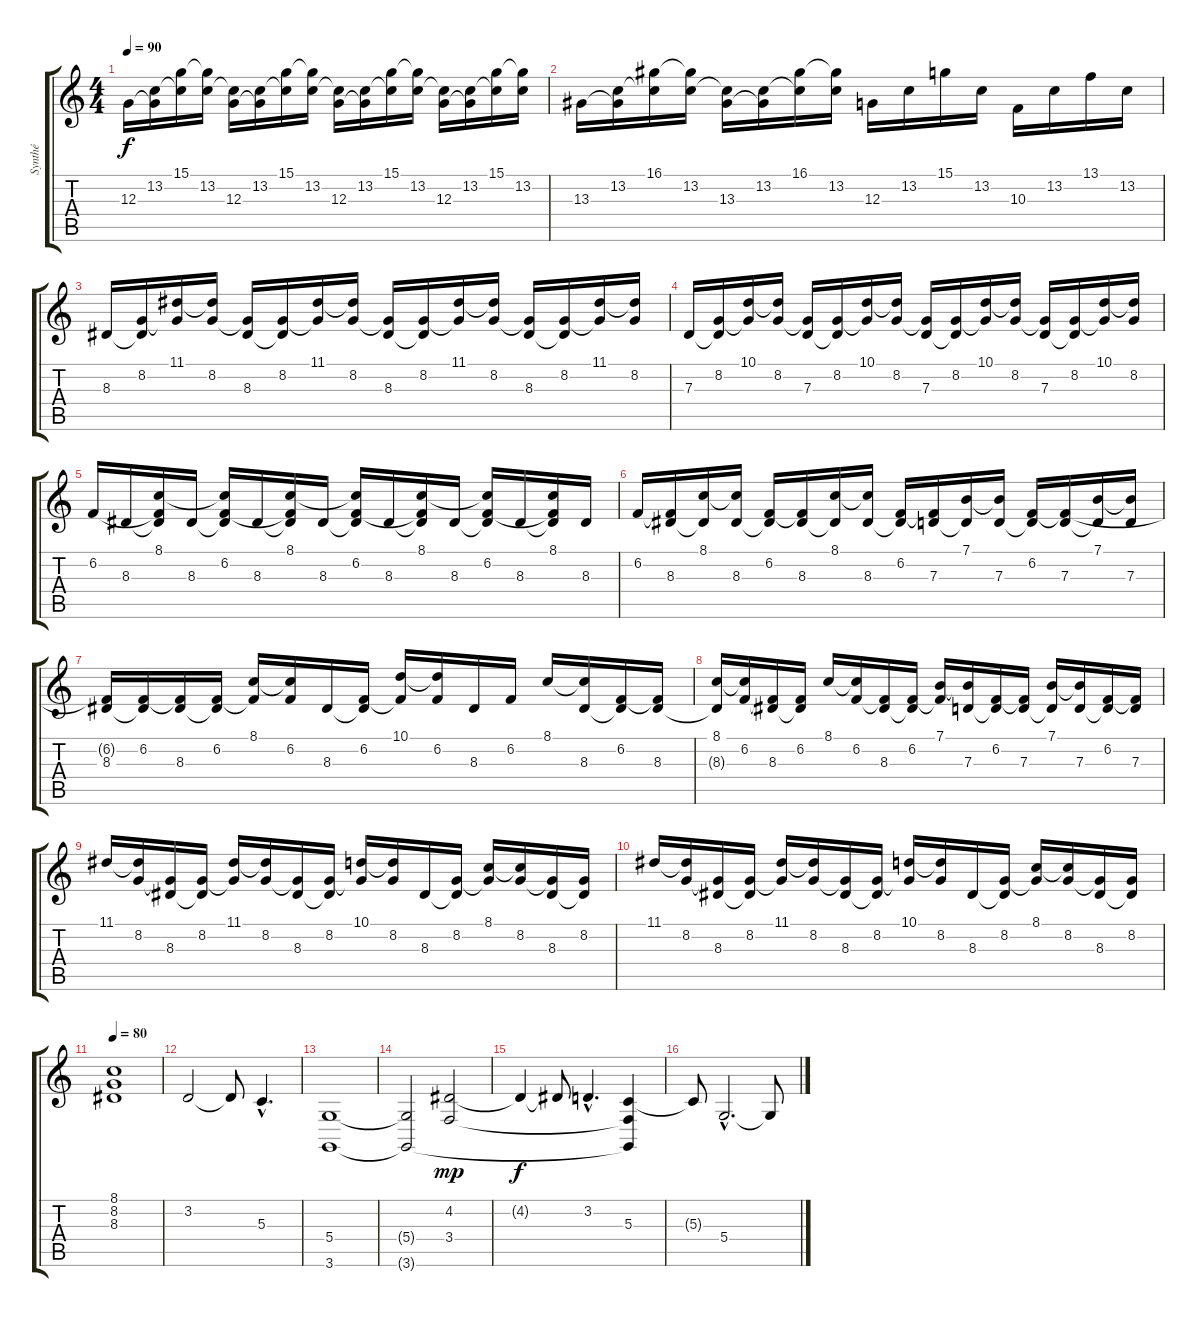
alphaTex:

\track ("Synthé" "Synthé") {instrument pad1newage}
\staff {score tabs}
\tuning (E4 B3 G3 D3 A2 E2) {hide}
\ts (4 4)
\tempo 90
\clef g2
\ks c
12.3.16{dy f} (13.2 12.3{t}).16 (15.1 13.2{t}).16 (15.1{t} 13.2).16 (13.2{t} 12.3).16 (13.2 12.3{t}).16 (15.1 13.2{t}).16 (15.1{t} 13.2).16 (13.2{t} 12.3).16 (13.2 12.3{t}).16 (15.1 13.2{t}).16 (15.1{t} 13.2).16 (13.2{t} 12.3).16 (13.2 12.3{t}).16 (15.1 13.2{t}).16 (15.1{t} 13.2).16 |
13.3.16 (13.2 13.3{t}).16 (16.1 13.2{t}).16 (16.1{t} 13.2).16 (13.2{t} 13.3).16 (13.2 13.3{t}).16 (16.1 13.2{t}).16 (16.1{t} 13.2).16 12.3.16 13.2.16 15.1.16 13.2.16 10.3.16 13.2.16 13.1.16 13.2.16 |
8.3.16 (8.2 8.3{t}).16 (11.1 8.2{t}).16 (11.1{t} 8.2).16 (8.2{t} 8.3).16 (8.2 8.3{t}).16 (11.1 8.2{t}).16 (11.1{t} 8.2).16 (8.2{t} 8.3).16 (8.2 8.3{t}).16 (11.1 8.2{t}).16 (11.1{t} 8.2).16 (8.2{t} 8.3).16 (8.2 8.3{t}).16 (11.1 8.2{t}).16 (11.1{t} 8.2).16 |
7.3.16 (8.2 7.3{t}).16 (10.1 8.2{t}).16 (10.1{t} 8.2).16 (8.2{t} 7.3).16 (8.2 7.3{t}).16 (10.1 8.2{t}).16 (10.1{t} 8.2).16 (8.2{t} 7.3).16 (8.2 7.3{t}).16 (10.1 8.2{t}).16 (10.1{t} 8.2).16 (8.2{t} 7.3).16 (8.2 7.3{t}).16 (10.1 8.2{t}).16 (10.1{t} 8.2).16 |
6.2.16 8.3.16 (8.1 6.2{t} 8.3{t}).16 8.3.16 (8.1{t} 6.2 8.3{t}).16 8.3.16 (8.1 6.2{t} 8.3{t}).16 8.3.16 (8.1{t} 6.2 8.3{t}).16 8.3.16 (8.1 6.2{t} 8.3{t}).16 8.3.16 (8.1{t} 6.2 8.3{t}).16 8.3.16 (8.1 6.2{t} 8.3{t}).16 8.3.16 |
6.2.16 (6.2{t} 8.3).16 (8.1 8.3{t}).16 (8.1{t} 8.3).16 (6.2 8.3{t}).16 (6.2{t} 8.3).16 (8.1 8.3{t}).16 (8.1{t} 8.3).16 (6.2 8.3{t}).16 (6.2{t} 7.3).16 (7.1 7.3{t}).16 (7.1{t} 7.3).16 (6.2 7.3{t}).16 (6.2{t} 7.3).16 (7.1 7.3{t}).16 (7.1{t} 7.3).16 |
(6.2{t} 8.3).16 (6.2 8.3{t}).16 (6.2{t} 8.3).16 (6.2 8.3{t}).16 (8.1 6.2{t}).16 (8.1{t} 6.2).16 8.3.16 (6.2 8.3{t}).16 (10.1 6.2{t}).16 (10.1{t} 6.2).16 8.3.16 6.2.16 8.1.16 (8.1{t} 8.3).16 (6.2 8.3{t}).16 (6.2{t} 8.3).16 |
(8.1 8.3{t}).16 (8.1{t} 6.2).16 (6.2{t} 8.3).16 (6.2 8.3{t}).16 8.1.16 (8.1{t} 6.2).16 (6.2{t} 8.3).16 (6.2 8.3{t}).16 (7.1 6.2{t}).16 (7.1{t} 7.3).16 (6.2 7.3{t}).16 (6.2{t} 7.3).16 (7.1 7.3{t}).16 (7.1{t} 7.3).16 (6.2 7.3{t}).16 (6.2{t} 7.3).16 |
11.1.16 (11.1{t} 8.2).16 (8.2{t} 8.3).16 (8.2 8.3{t}).16 (11.1 8.2{t}).16 (11.1{t} 8.2).16 (8.2{t} 8.3).16 (8.2 8.3{t}).16 (10.1 8.2{t}).16 (10.1{t} 8.2).16 8.3.16 (8.2 8.3{t}).16 (8.1 8.2{t}).16 (8.1{t} 8.2).16 (8.2{t} 8.3).16 (8.2 8.3{t}).16 |
11.1.16 (11.1{t} 8.2).16 (8.2{t} 8.3).16 (8.2 8.3{t}).16 (11.1 8.2{t}).16 (11.1{t} 8.2).16 (8.2{t} 8.3).16 (8.2 8.3{t}).16 (10.1 8.2{t}).16 (10.1{t} 8.2).16 8.3.16 (8.2 8.3{t}).16 (8.1 8.2{t}).16 (8.1{t} 8.2).16 (8.2{t} 8.3).16 (8.2 8.3{t}).16 |
\tempo 80
(8.1 8.2 8.3).1 |
3.2.2 3.2{t}.8 5.3{hac}.4{d} |
(5.4 3.6).1 |
(5.4{t} 3.6{t}).2 (4.2 3.4).2{dy mp} |
4.2{t}.4{dy f} 4.2{t}.8 3.2{hac}.4{d} (5.3 3.4{t} 3.6{t}).4 |
5.3{t}.8 5.4{hac}.2{d} 5.4{t}.8
